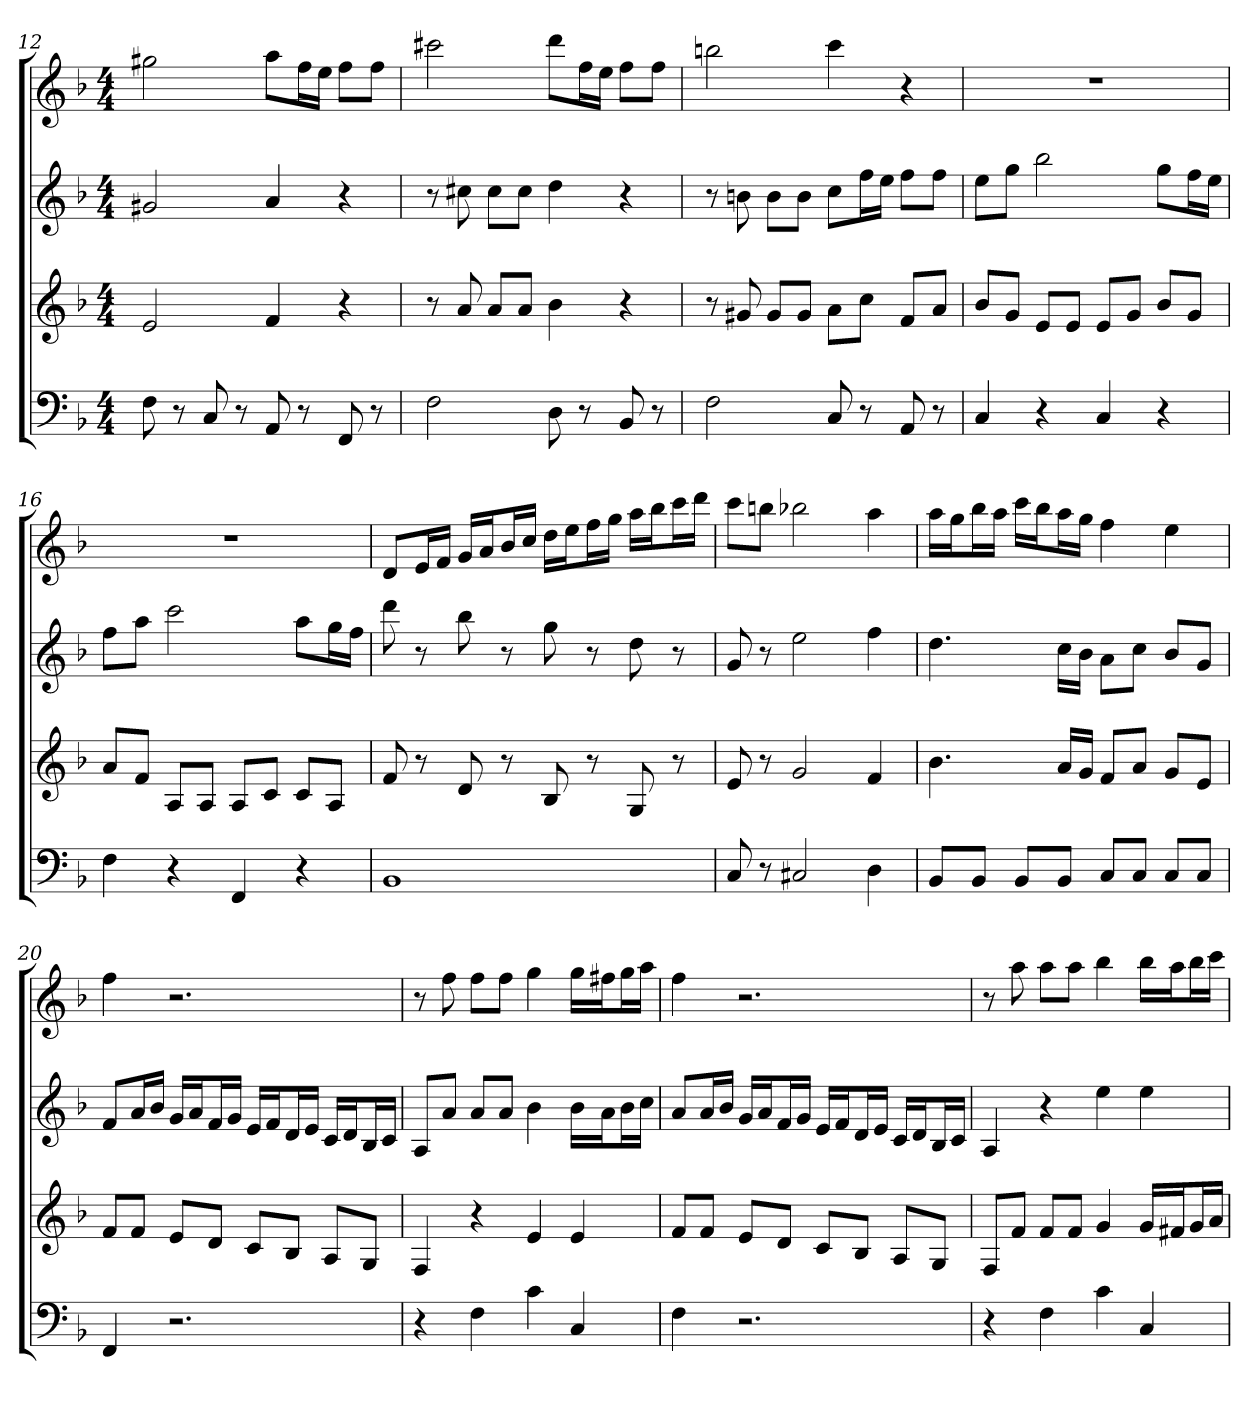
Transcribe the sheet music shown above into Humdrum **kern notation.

**kern	**kern	**kern	**kern
*part4	*part3	*part2	*part1
*staff4	*staff3	*staff2	*staff1
*k[b-]	*k[b-]	*k[b-]	*k[b-]
*F:	*F:	*F:	*F:
*M4/4	*M4/4	*M4/4	*M4/4
=12	=12	=12	=12
8F	2e	2g#X	2gg#X
8r	.	.	.
8C	.	.	.
8r	.	.	.
8AA	4f	4a	8aaL
8r	.	.	16ffL
.	.	.	16eeJJ
8FF	4r	4r	8ffL
8r	.	.	8ffJ
=13	=13	=13	=13
2F	8r	8r	2ccc#X
.	8a	8cc#X	.
.	8aL	8cc#L	.
.	8aJ	8cc#J	.
8D	4b-	4dd	8dddL
8r	.	.	16ffL
.	.	.	16eeJJ
8BB-	4r	4r	8ffL
8r	.	.	8ffJ
=14	=14	=14	=14
2F	8r	8r	2bbn
.	8g#X	8bn	.
.	8g#L	8bL	.
.	8g#J	8bJ	.
8C	8aL	8ccL	4ccc
8r	8ccJ	16ffL	.
.	.	16eeJJ	.
8AA	8fL	8ffL	4r
8r	8aJ	8ffJ	.
=15	=15	=15	=15
4C	8b-L	8eeL	1r
.	8gJ	8ggJ	.
4r	8eL	2bb-	.
.	8eJ	.	.
4C	8eL	.	.
.	8gJ	.	.
4r	8b-L	8ggL	.
.	8gJ	16ffL	.
.	.	16eeJJ	.
=16	=16	=16	=16
4F	8aL	8ffL	1r
.	8fJ	8aaJ	.
4r	8AL	2ccc	.
.	8AJ	.	.
4FF	8AL	.	.
.	8cJ	.	.
4r	8cL	8aaL	.
.	8AJ	16ggL	.
.	.	16ffJJ	.
=17	=17	=17	=17
1BB-	8f	8ddd	8dL
.	8r	8r	16eL
.	.	.	16fJJ
.	8d	8bb-	16gLL
.	.	.	16aJ
.	8r	8r	16b-L
.	.	.	16ccJJ
.	8B-	8gg	16ddLL
.	.	.	16eeJ
.	8r	8r	16ffL
.	.	.	16ggJJ
.	8G	8dd	16aaLL
.	.	.	16bb-J
.	8r	8r	16cccL
.	.	.	16dddJJ
=18	=18	=18	=18
8C	8e	8g	8cccL
8r	8r	8r	8bbnJ
2C#X	2g	2ee	2bb-X
4D	4f	4ff	4aa
=19	=19	=19	=19
8BB-L	4.b-	4.dd	16aaLL
.	.	.	16ggJ
8BB-J	.	.	16bb-L
.	.	.	16aaJJ
8BB-L	.	.	16cccLL
.	.	.	16bb-J
8BB-J	16aLL	16ccLL	16aaL
.	16gJJ	16b-JJ	16ggJJ
8CL	8fL	8aL	4ff
8CJ	8aJ	8ccJ	.
8CL	8gL	8b-L	4ee
8CJ	8eJ	8gJ	.
=20	=20	=20	=20
4FF	8fL	8fL	4ff
.	8fJ	16aL	.
.	.	16b-JJ	.
2.r	8eL	16gLL	2.r
.	.	16aJ	.
.	8dJ	16fL	.
.	.	16gJJ	.
.	8cL	16eLL	.
.	.	16fJ	.
.	8B-J	16dL	.
.	.	16eJJ	.
.	8AL	16cLL	.
.	.	16dJ	.
.	8GJ	16B-L	.
.	.	16cJJ	.
=21	=21	=21	=21
4r	4F	8AL	8r
.	.	8aJ	8ff
4F	4r	8aL	8ffL
.	.	8aJ	8ffJ
4c	4e	4b-	4gg
4C	4e	16b-LL	16ggLL
.	.	16aJ	16ff#XJ
.	.	16b-L	16ggL
.	.	16ccJJ	16aaJJ
=22	=22	=22	=22
4F	8fL	8aL	4ff
.	8fJ	16aL	.
.	.	16b-JJ	.
2.r	8eL	16gLL	2.r
.	.	16aJ	.
.	8dJ	16fL	.
.	.	16gJJ	.
.	8cL	16eLL	.
.	.	16fJ	.
.	8B-J	16dL	.
.	.	16eJJ	.
.	8AL	16cLL	.
.	.	16dJ	.
.	8GJ	16B-L	.
.	.	16cJJ	.
=23	=23	=23	=23
4r	8FL	4A	8r
.	8fJ	.	8aa
4F	8fL	4r	8aaL
.	8fJ	.	8aaJ
4c	4g	4ee	4bb-
4C	16gLL	4ee	16bb-LL
.	16f#XJ	.	16aaJ
.	16gL	.	16bb-L
.	16aJJ	.	16cccJJ
=	=	=	=
*-	*-	*-	*-
